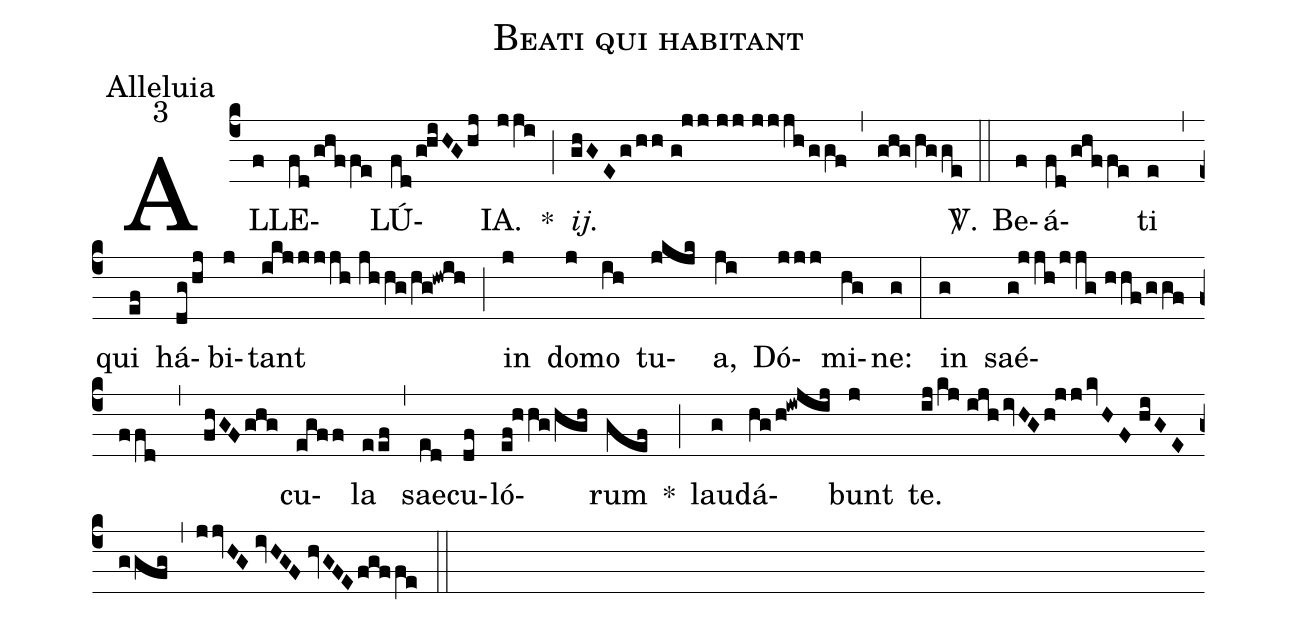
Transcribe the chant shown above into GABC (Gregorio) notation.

name:Beati qui habitant;
office-part:Alleluia;
mode:3;
%%
(c4) AL(f)LE(fd/ghffe)LÚ(fd/g!hiHG/hj)IA.(jji) *(;) <i>ij.</i>(ghGEg/hh//g!jj//jj//jjjh/ggf) (,) (ghg/hgge) <sp>V/</sp>.(::) Be(f)á(fd/ghffe)ti(e) (,) qui(ef) há(dg/hj)bi(j)tant(ikj/jjjh//jhhg/hg!hwih) (;) in(j) do(j)mo(ih) tu(jkjk)a,(ji) Dó(jjj)mi(hg)ne:(g) (:) in(g) saé(g!jjh/jjg//hhf/ggfffd,fhGF/ghg)cu(egff)la(eef) (,) sae(ed)cu(df)ló(ef!hhg/hgh)rum(gef) *(;) lau(g)dá(hg/h!iwjij)bunt(j) te.(ij/kj//ijh/ivHG/h!jj/kvHF//hiGE/ggfg) (,) (jjvHG//ivHGF//hvGFE/fgffe) (::)
